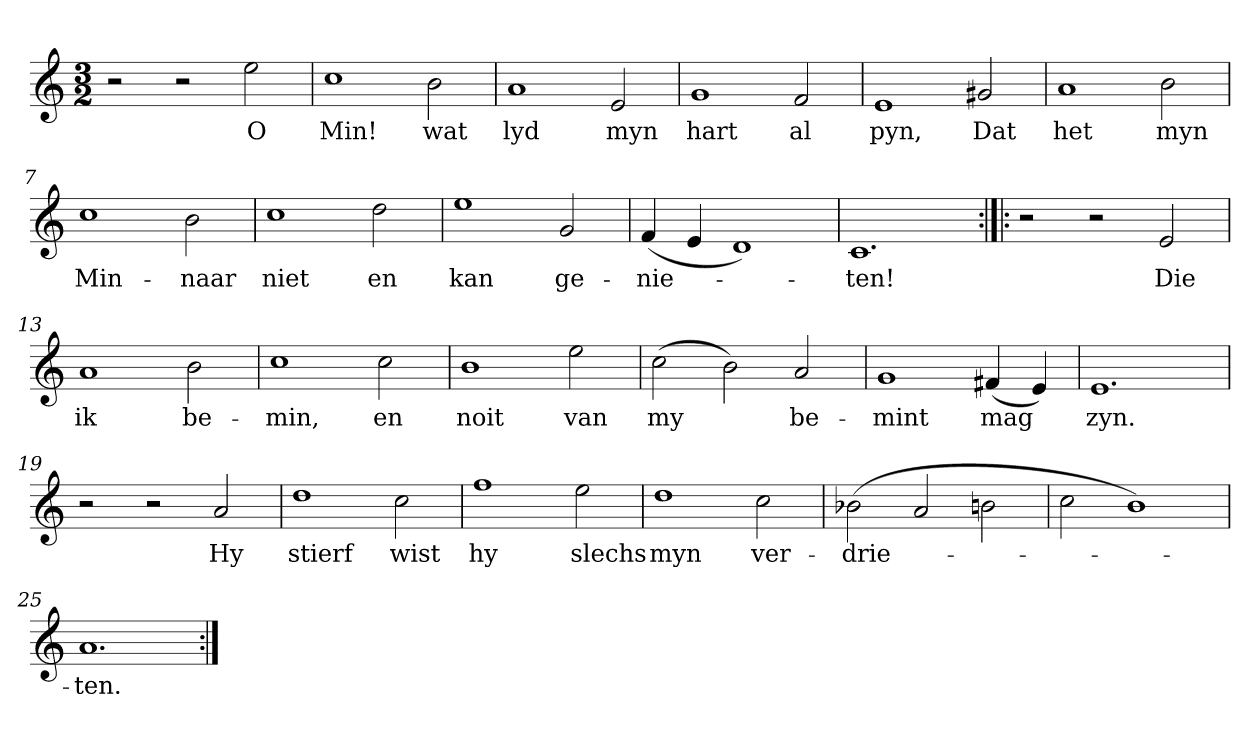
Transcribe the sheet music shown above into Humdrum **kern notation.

**kern	**text
*part1	*part1
*staff1	*staff1
*clefG2	*
*k[]	*
*a:	*
*M3/2	*
*MM120	*
=1	=1
2r	.
2r	.
2ee	O
=2	=2
1cc	Min!
2b	wat
=3	=3
1a	lyd
2e	myn
=4	=4
1g	hart
2f	al
=5	=5
1e	pyn,
2g#X	Dat
=6	=6
1a	het
2b	myn
=7	=7
1cc	Min-
2b	-naar
=8	=8
1cc	niet
2dd	en
=9	=9
1ee	kan
2g	ge-
=10	=10
(4f	-nie-
4e	.
1d)	.
=11	=11
1.c	-ten!
=12:|!|:	=12:|!|:
2r	.
2r	.
2e	Die
=13	=13
1a	ik
2b	be-
=14	=14
1cc	-min,
2cc	en
=15	=15
1b	noit
2ee	van
=16	=16
(2cc	my
2b)	.
2a	be-
=17	=17
1g	-mint
(4f#X	mag
4e)	.
=18	=18
1.e	zyn.
=19	=19
2r	.
2r	.
2a	Hy
=20	=20
1dd	stierf
2cc	wist
=21	=21
1ff	hy
2ee	slechs
=22	=22
1dd	myn
2cc	ver-
=23	=23
(2b-X	-drie-
2a	.
2bn	.
=24	=24
2cc	.
1b)	.
=25	=25
1.a	-ten.
=:|!	=:|!
*-	*-
